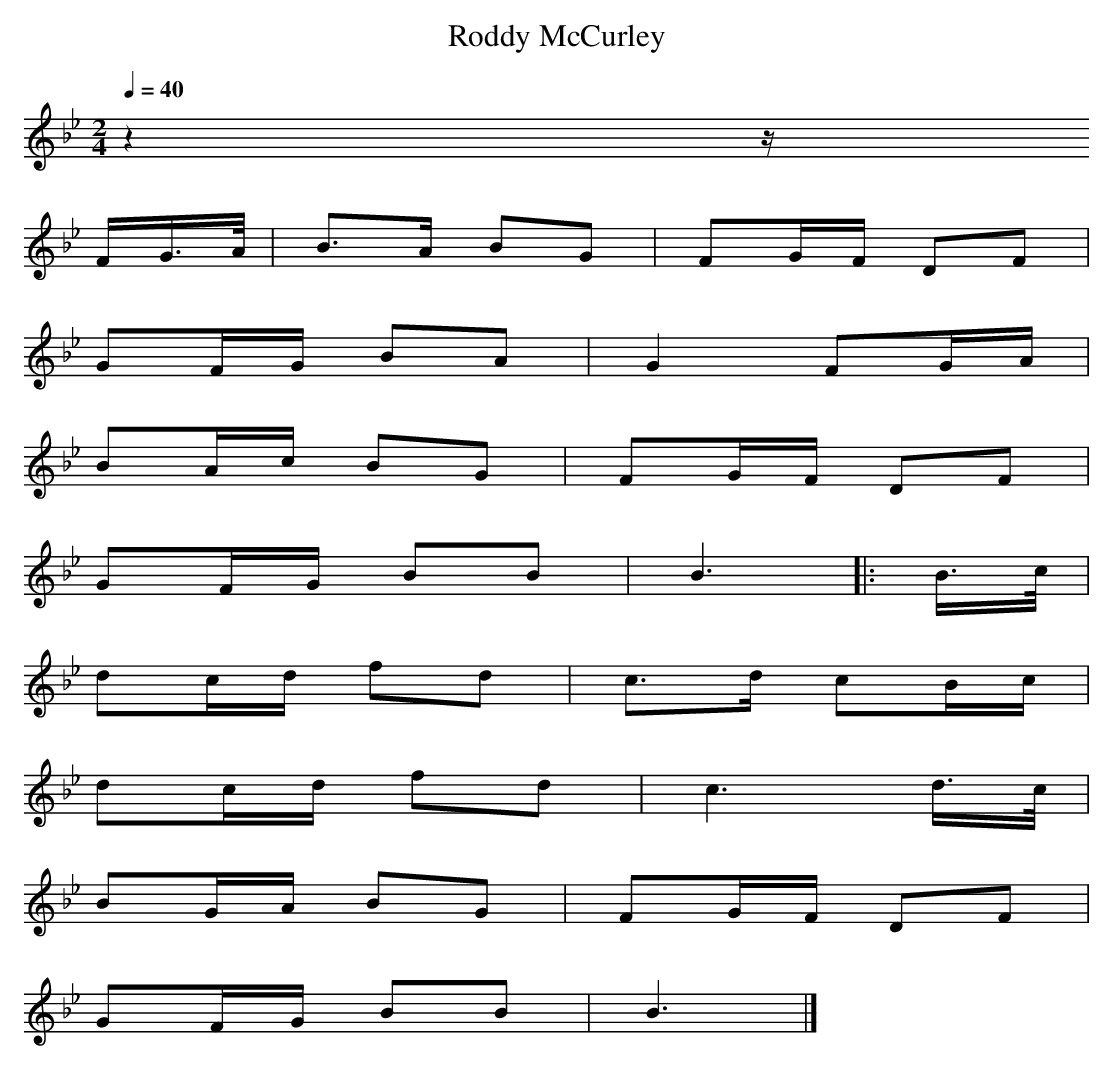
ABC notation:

X:1
T: Roddy McCurley
M: 2/4
L: 1/8
Q: 1/4=40
K: Bb % 2 flats
V: 1
z2 z/
F/G/>A/ | B>A BG | FG/F/ DF |
GF/G/ BA | G2 FG/A/ |
BA/c/ BG | FG/F/ DF |
GF/G/ BB | B3 |: B/>c/ |
dc/d/ fd | c>d cB/c/ |
dc/d/ fd | c3d/>c/ |
BG/A/ BG | FG/F/ DF |
GF/G/ BB | B3 |]
